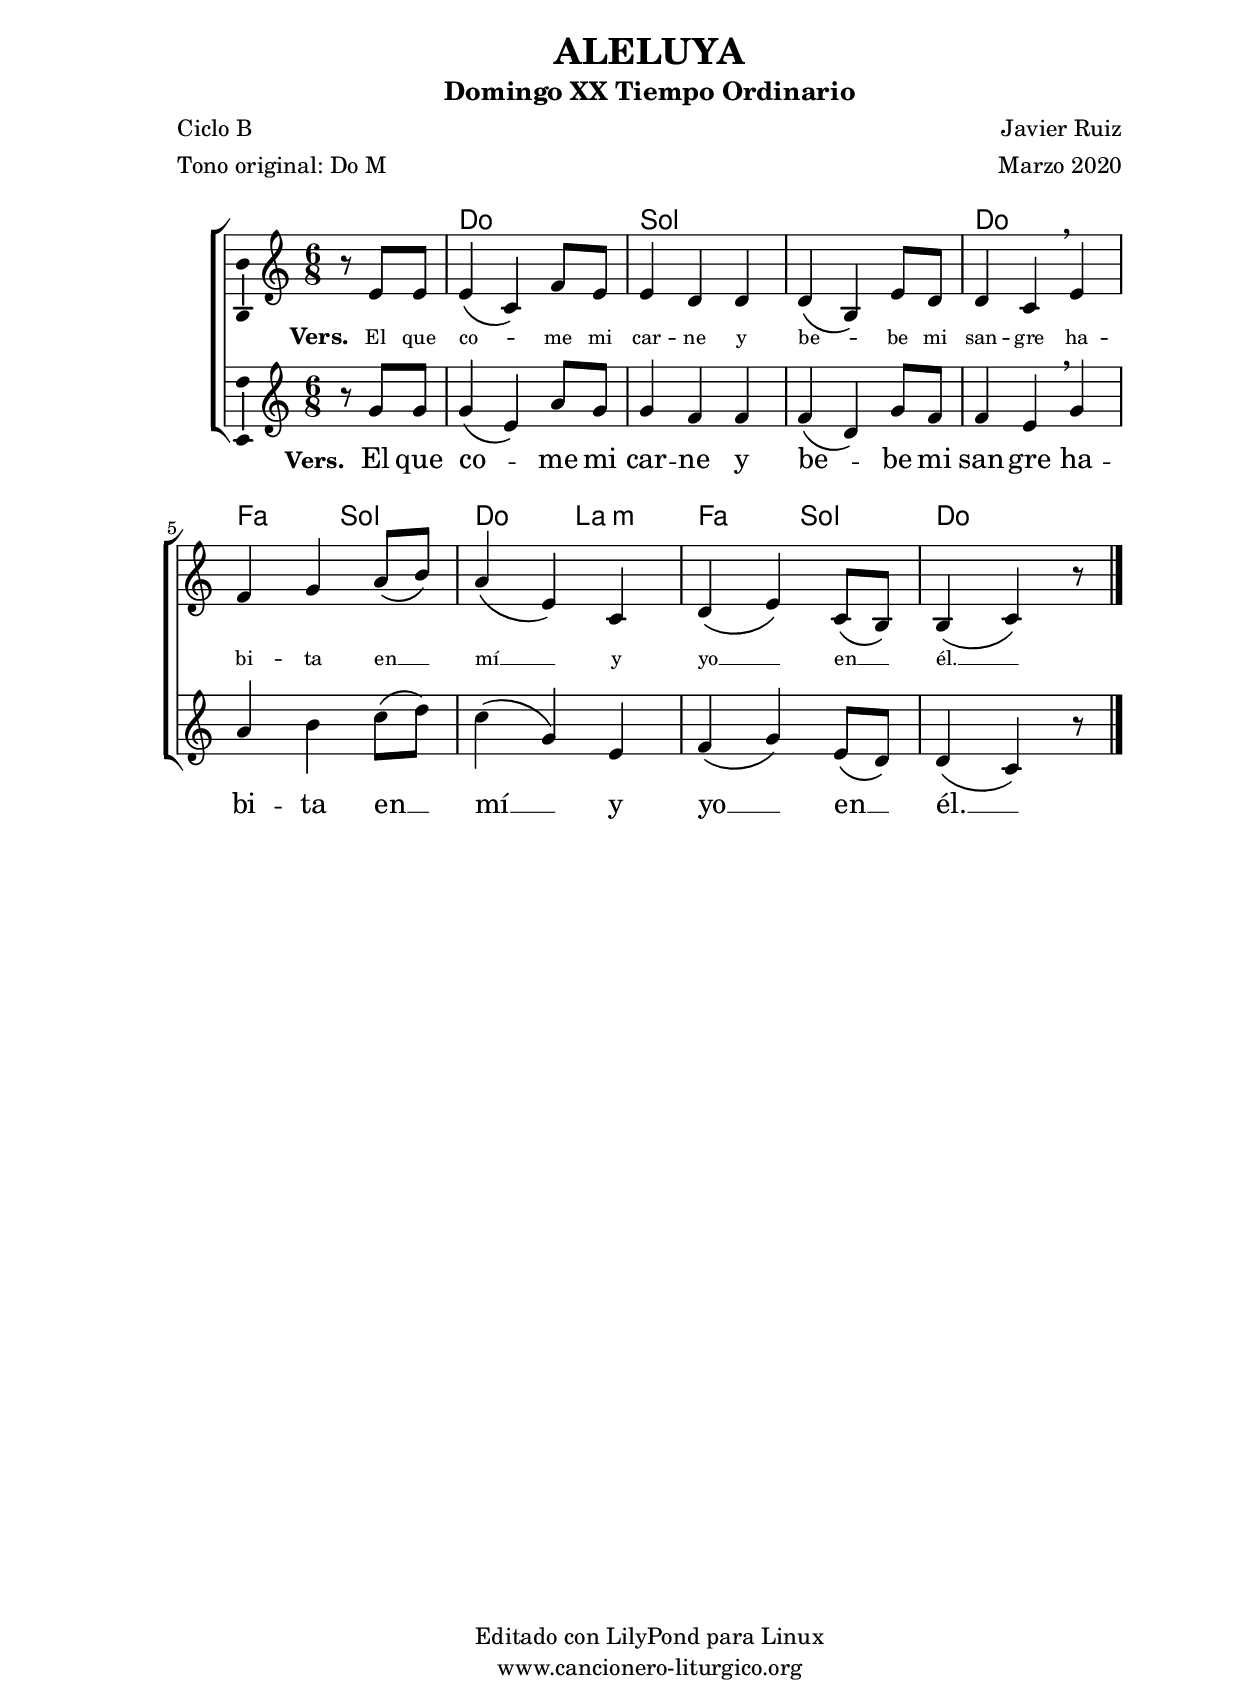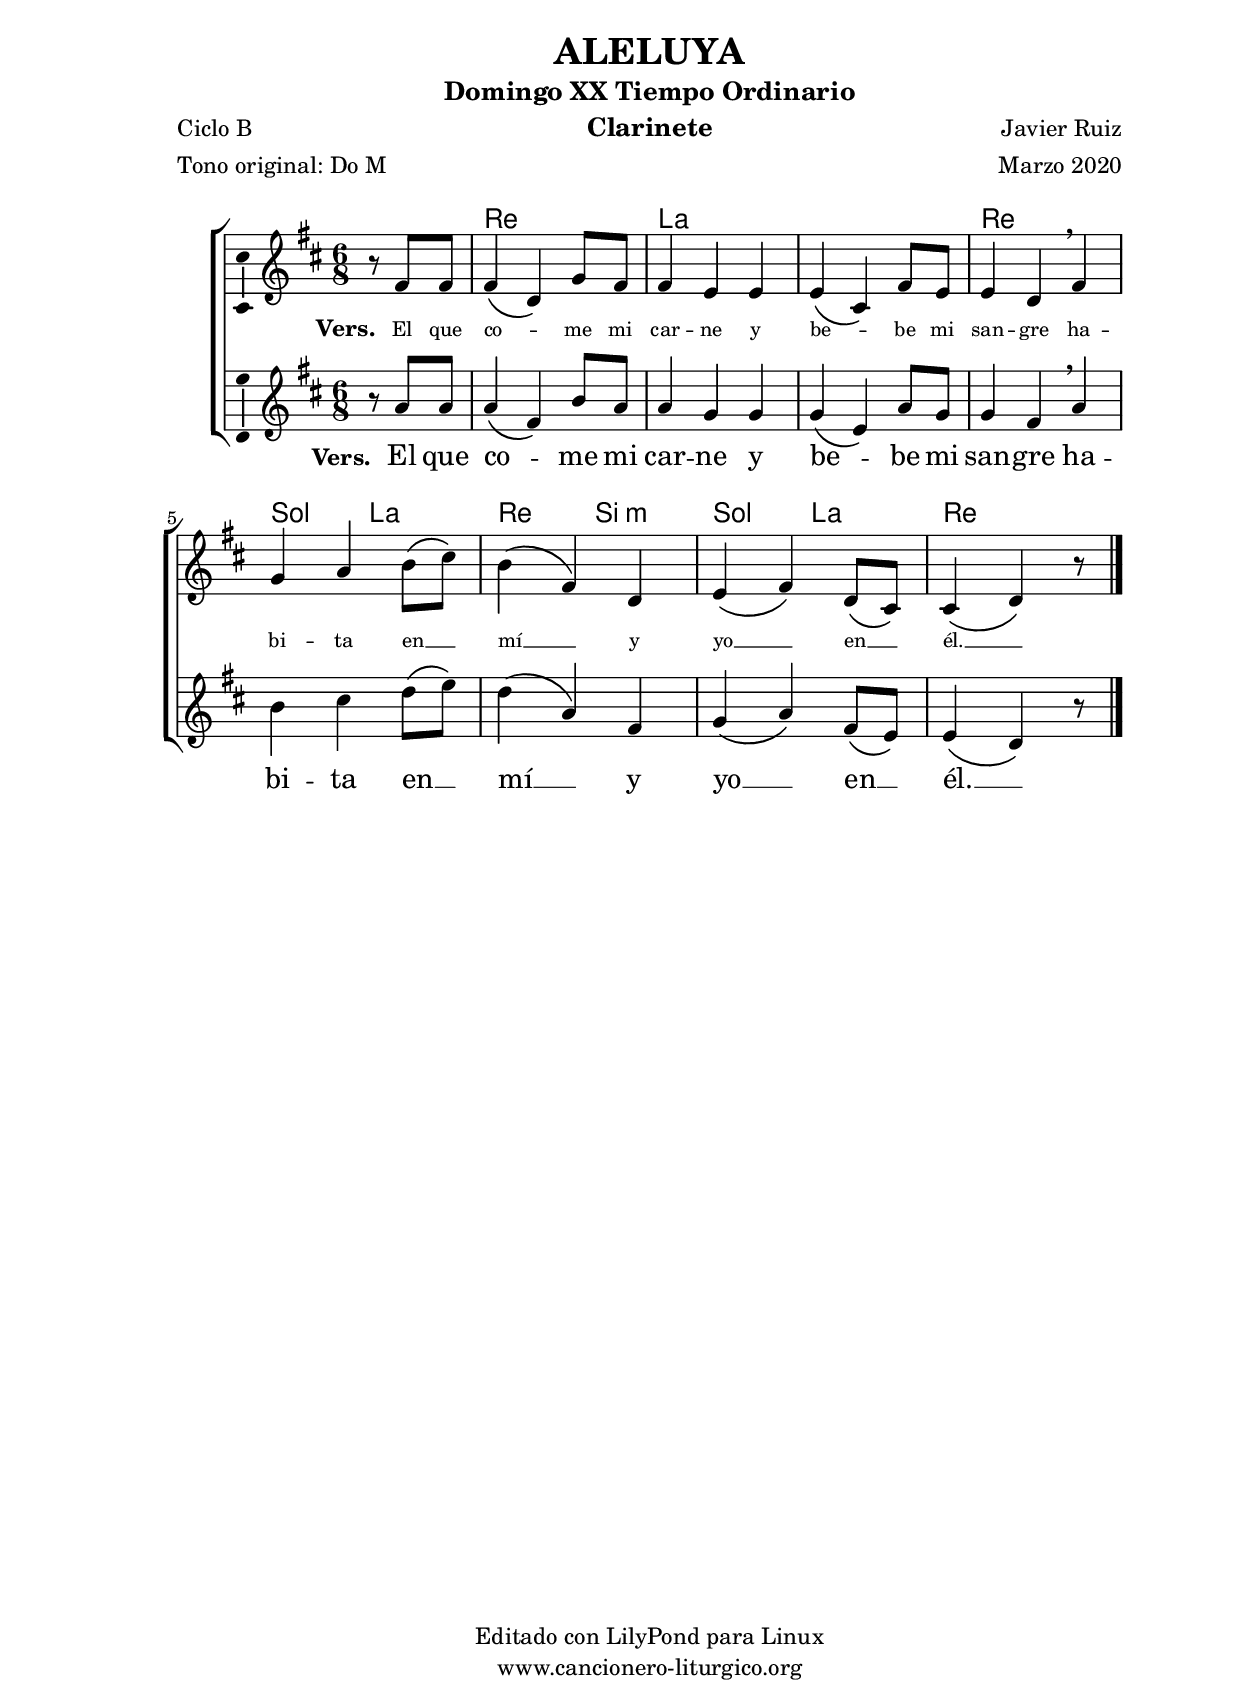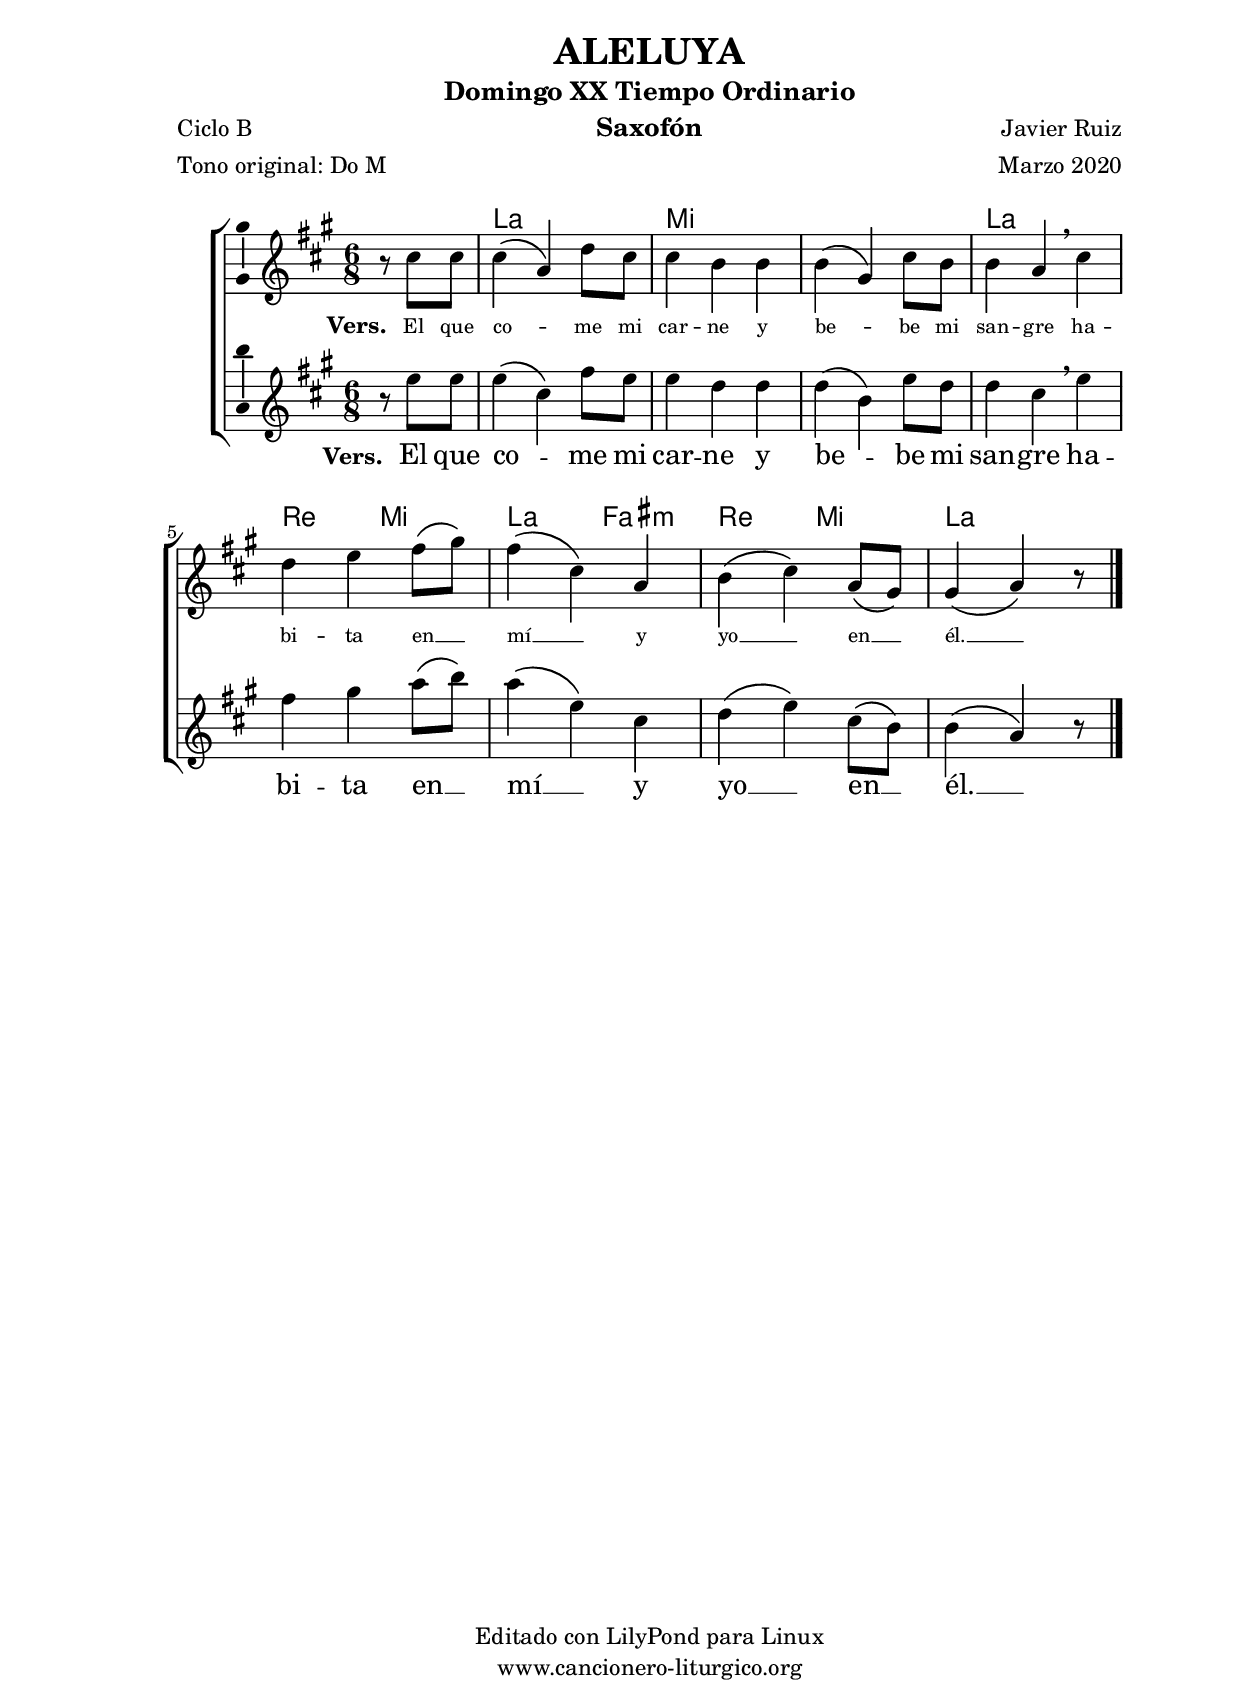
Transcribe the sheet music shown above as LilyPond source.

%
%para convertir .midi en .wav:
%timidity filename.midi -Ow -o finename.wav
%
%
%Para convertir de .wav a .mp3:
%lame -h -m j filename.wav
%
%
%para escuchar el midi:
%timidity nombrefichero.midi
%


%versión de lilypond para la que se ha escrito esta partitura:
\version "2.16.0"

	%Tamaño papel
	#(set-default-paper-size "a4")
	%Tamaño partitura
	#(set-global-staff-size 20)
	%No responde al pulsar sobre una nota
	#(ly:set-option 'point-and-click #f)

%parámetros del encabezamiento:
\header {
	title = "ALELUYA"
	subtitle = "Domingo XX Tiempo Ordinario"
	composer = "Javier Ruiz"
	poet = "Ciclo B"
	meter = "Tono original: Do M"
	arranger = "Marzo 2020"
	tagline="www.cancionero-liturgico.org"
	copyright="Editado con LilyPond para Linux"
	}

%parámetros asociados al papel:
\paper  {
	oddHeaderMarkup = \markup {\fill-line { \on-the-fly #not-first-page \fromproperty #'header:title \on-the-fly #not-first-page \fromproperty #'header:composer }}
	evenHeaderMarkup = \markup {\fill-line { \fromproperty #'header:composer \fromproperty #'header:title }}
	#(set-paper-size "a4")
	print-page-number = ##f
	first-page-number = 1
	print-first-page-number = ##f
%	head-separation = 3.0 \cm
	top-margin = 1.5 \cm
%	top-margin = 2.0 \cm
%%%	bottom-margin = 0.5\cm
	bottom-margin = 0.2\cm
	left-margin = 3.0 \cm
	line-width = 16.0 \cm 
	indent = 8\mm
	interscoreline = 2.\mm
	between-system-space = 15\mm
%	para que las partituras no llenen la hoja:
	ragged-bottom = ##t
%	idem para la última hoja:
	ragged-last-bottom = ##f
%	para que las partituras llenen el ancho del papel:
	ragged-last = ##f
	after-title-space = 2.5 \cm
%page-count=2
system-count=2

	%Flexible Vertical Spacing
%	markup-markup-spacing =
%	#'((basic-distance . 15) (minimum-distance . 15) (padding . 3))
	markup-system-spacing =
	#'((basic-distance . 15) (minimum-distance . 15) (padding . 3))
	system-system-spacing =
	#'((basic-distance . 15) (minimum-distance . 15) (padding . 3))
	score-system-spacing =
	#'((basic-distance . 15) (minimum-distance . 15) (padding . 5))
%	top-system-spacing = % header
%	#'((basic-distance . 8) (minimum-distance . 0) (padding . 0))
%	top-markup-spacing =
%	#'((basic-distance . 20) (minimum-distance . 20) (padding . 0))
	last-bottom-spacing = % footer
	#'((basic-distance . 5) (minimum-distance . 5) (padding . 0))
%	score-markup-spacing =
%	#'((basic-distance . 16) (minimum-distance . 13) (padding . 0))

	}


%parámetros que afectan a toda la partitura:
global =  {
	%clave de sol (G):
	\clef G
	%armadura:
%	\transpose ees f
	\key c \major
	\tempo 4.=60
	\set Score.tempoHideNote = ##t
	}


acordes = {
	\italianChords
	\chordmode {
%	\transpose ees f
{

s4.
c4. c g g g g c c f g c a:m f g c c4

	}
	}
}


melodiatrompeta = 
%	\transpose ees f
{

	\relative c''{
	\time 6/8

\partial4.
r4.
r2.
r8 g16 a b c d4.
r2.
r8 c16 d e f g4.
r2.
r8 c,16 b a g a4.
r2.
r8 c16 d c b c4

}
	\bar "|."
	}


melodiatres = 
%	\transpose ees f
{

	\relative c'{
	\time 6/8

\partial4.
r8 e8 e
e4 \(c4\) f8 e
e4 d4 \noBeam d4
d4 \(b4\) e8 d
d4 c4 \breathe e4
f4 g4 a8 \(b\)
a4 \(e4\) c4
d4 \(e4\) c8 \(b\)
b4 \(c4\) r8

}

	\bar "|."
	}


melodiabajo = 
%	\transpose ees f
{

	%clave de fa (F):
	\clef F

	\relative c{
	\time 6/8

\partial4.
r4.
c4 c8 c4.
g4 g8 g4.
g4 g8 g4.
c4 c8 c4.
f4 f8 g4 g8
c,4 c8 a4 a8
f'4 f8 g4 g8
c,4 c8 c4

}

	\bar "|."
	}


melodia = 
%	\transpose ees f
{

	\relative c'{
	\time 6/8

\partial4.
r8 g'8 g
g4 \(e\) \noBeam a8 g
g4 f \noBeam f4
f4 \(d4\) g8 f
f4 e4 \breathe g4
a4 b4 c8 \(d\)
c4 \(g4\) e4
f4 \(g4\) e8 \(d\)
d4 \(c4\) r8

}

	\bar "|."
	}


texto = \lyricmode {
\set stanza =#"Vers. "
El que co -- _ me mi car -- ne y be -- _ be mi san -- gre
ha -- bi -- ta en __ _ mí __ _ y yo __ _ en __ _ él. __ _
	}

textotres = \lyricmode {
\override LyricText #'font-size = #-1
\set stanza =#"Vers. "
El que co -- _ me mi car -- ne y be -- _ be mi san -- gre
ha -- bi -- ta en __ _ mí __ _ y yo __ _ en __ _ él. __ _
	}


acordesStaff = \context ChordNames = acordesStaff <<
	\set chordChanges = ##t
	\acordes
	>>

voztrompetaStaff = \context Voice = voztrompetaStaff
<<
	\override Staff.StaffSymbol #'staff-space = #(magstep -0.35)
	\set Staff.midiInstrument = #"trumpet"
	\set Staff.midiMinimumVolume = #0.4
	\set Staff.midiMaximumVolume = #0.6
	\global
	\melodiatrompeta
	>>

voztresStaff = \context Voice = voztresStaff
\with {\consists "Ambitus_engraver"}
<<
%	\override Staff.StaffSymbol #'staff-space = #(magstep -0.35)
	\set Staff.midiInstrument = #"violin"
	\set Staff.midiMinimumVolume = #0.6
	\set Staff.midiMaximumVolume = #0.8
	\global
	\relative c' \melodiatres
	>>

vozStaff = \context Voice = vozStaff
\with {\consists "Ambitus_engraver"}
<<
%	\set Staff.instrumentName = ""
%	\set Staff.shortInstrumentName = ""
%	\set Staff.midiInstrument = #"clarinet"
%	\set Staff.midiInstrument = #"cello"
	\set Staff.midiInstrument = #"flute"
%	\set Staff.midiInstrument = #"electric guitar (jazz)"
%	\set Staff.midiInstrument = #"english horn"
%	\set Staff.midiInstrument = #"violin"
%	\set Staff.midiInstrument = #"glockenspiel"
	\set Staff.midiMinimumVolume = #0.8
	\set Staff.midiMaximumVolume = #1.0
	\global
	\melodia
	>>

vozbajoStaff = \context Voice = vozbajoStaff
<<
	\override Staff.StaffSymbol #'staff-space = #(magstep -0.35)
	\set Staff.midiInstrument = #"english horn"
	\set Staff.midiMinimumVolume = #0.6
	\set Staff.midiMaximumVolume = #0.8
	\global
	\melodiabajo
	>>

textoStaff = \context Lyrics = textoStaff <<
	\lyricsto vozStaff \texto
	>>

textotresStaff = \context Lyrics = textotresStaff <<
	\lyricsto voztresStaff \textotres
	>>


\book {
	\score {
		<<
		\context ChoirStaff {
%			\override StaffGroup.SystemStartBracket #'collapse-height = #1
%			\override Score.SystemStartBar #'collapse-height = #1
			<<
			\acordesStaff
%			\voztrompetaStaff
			\voztresStaff
			\textotresStaff
			\vozStaff
			\textoStaff
%			\vozbajoStaff
			>>
			}
		>>
		\layout {
	    		\context {
				\Lyrics
				\override LyricText #'font-size = #2
				}
	   		 \context {
				\Score
				\override StaffSymbol #'staff-space = #(magstep +3)
				}
			}
		}
	\score {
		\unfoldRepeats
		<<
		\context ChoirStaff {
			<<
			\acordesStaff
			\voztrompetaStaff
			\voztresStaff
			\vozStaff
			\vozbajoStaff
			>>
			}
		>>
		\midi {
	  		\context {
	  			\Score
				tempoWholesPerMinute = #(ly:make-moment 70 4)
				}
			}
		}
	}


%Partitura para clarinete
#(define output-suffix "C")
\book {
	\header{
		instrument = "Clarinete"
		}
	\score {
		<<
		\context ChoirStaff {
%			\override StaffGroup.SystemStartBracket #'collapse-height = #1
%			\override Score.SystemStartBar #'collapse-height = #1
\transpose c d
			<<
			\acordesStaff
%			\voztrompetaStaff
			\voztresStaff
			\textotresStaff
			\vozStaff
			\textoStaff
%			\vozbajoStaff
			>>
			}
		>>
		\layout {
	    		\context {
				\Lyrics
				\override LyricText #'font-size = #2
				}
	   		 \context {
				\Score
				\override StaffSymbol #'staff-space = #(magstep +3)
				}
			}
		}
	}


%Partitura para saxofón
#(define output-suffix "S")
\book {
	\header{
		instrument = "Saxofón"
		}
	\score {
		<<
		\context ChoirStaff {
%			\override StaffGroup.SystemStartBracket #'collapse-height = #1
%			\override Score.SystemStartBar #'collapse-height = #1
\transpose c a
			<<
			\acordesStaff
%			\voztrompetaStaff
			\voztresStaff
			\textotresStaff
			\vozStaff
			\textoStaff
%			\vozbajoStaff
			>>
			}
		>>
		\layout {
	    		\context {
				\Lyrics
				\override LyricText #'font-size = #2
				}
	   		 \context {
				\Score
				\override StaffSymbol #'staff-space = #(magstep +3)
				}
			}
		}
	}


